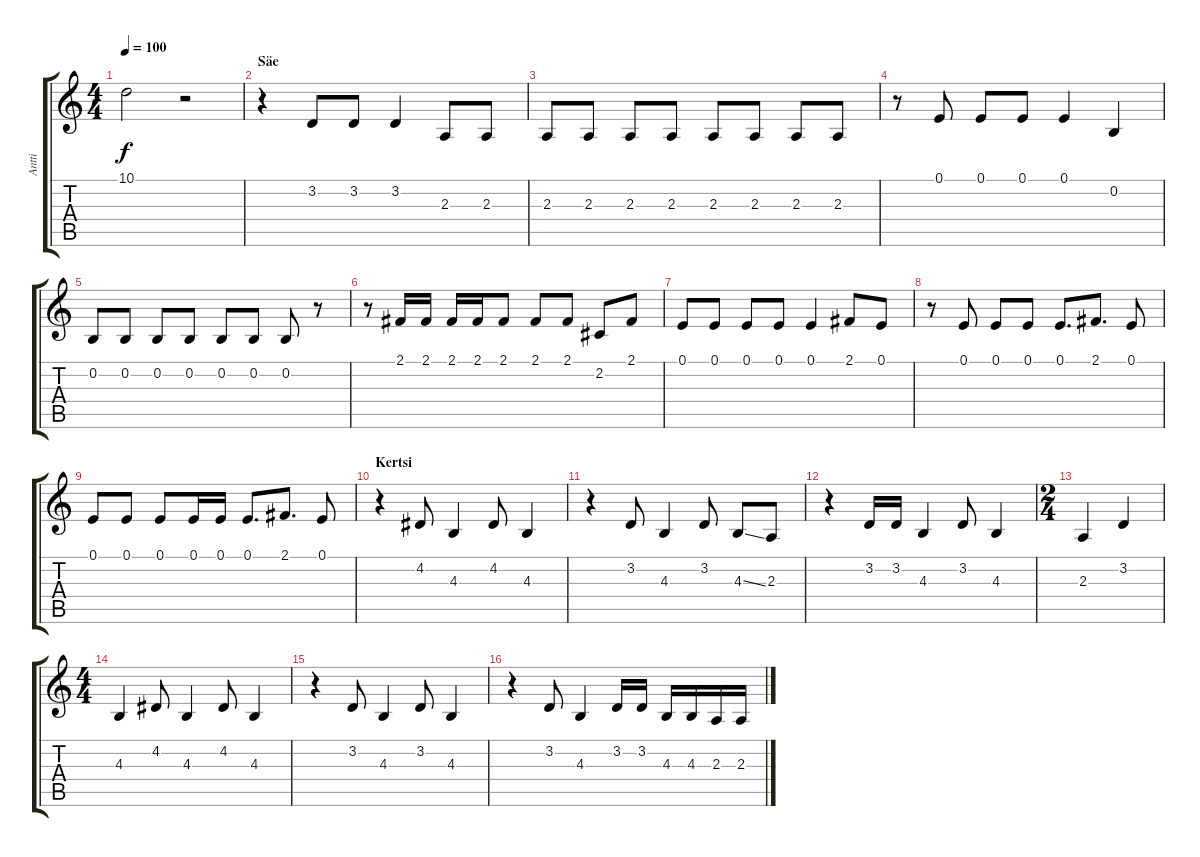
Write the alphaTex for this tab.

\track ("Antti" "Antti") {instrument violin}
\staff {score tabs}
\tuning (E4 B3 G3 D3 A2 E2) {hide}
\ts (4 4)
\tempo 100
\clef g2
\ks c
10.1.2{dy f} r.2 |
\section ("" "Säe")
r.4 3.2.8 3.2.8 3.2.4 2.3.8 2.3.8 |
2.3.8 2.3.8 2.3.8 2.3.8 2.3.8 2.3.8 2.3.8 2.3.8 |
r.8 0.1.8 0.1.8 0.1.8 0.1.4 0.2.4 |
0.2.8 0.2.8 0.2.8 0.2.8 0.2.8 0.2.8 0.2.8 r.8 |
r.8 2.1.16 2.1.16 2.1.16 2.1.16 2.1.8 2.1.8 2.1.8 2.2.8 2.1.8 |
0.1.8 0.1.8 0.1.8 0.1.8 0.1.4 2.1.8 0.1.8 |
r.8 0.1.8 0.1.8 0.1.8 0.1.8{d} 2.1.8{d} 0.1.8 |
0.1.8 0.1.8 0.1.8 0.1.16 0.1.16 0.1.8{d} 2.1.8{d} 0.1.8 |
\section ("" "Kertsi")
r.4 4.2.8 4.3.4 4.2.8 4.3.4 |
r.4 3.2.8 4.3.4 3.2.8 4.3{ss}.8 2.3.8 |
r.4 3.2.16 3.2.16 4.3.4 3.2.8 4.3.4 |
\ts (2 4)
2.3.4 3.2.4 |
\ts (4 4)
4.3.4 4.2.8 4.3.4 4.2.8 4.3.4 |
r.4 3.2.8 4.3.4 3.2.8 4.3.4 |
r.4 3.2.8 4.3.4 3.2.16 3.2.16 4.3.16 4.3.16 2.3.16 2.3.16
